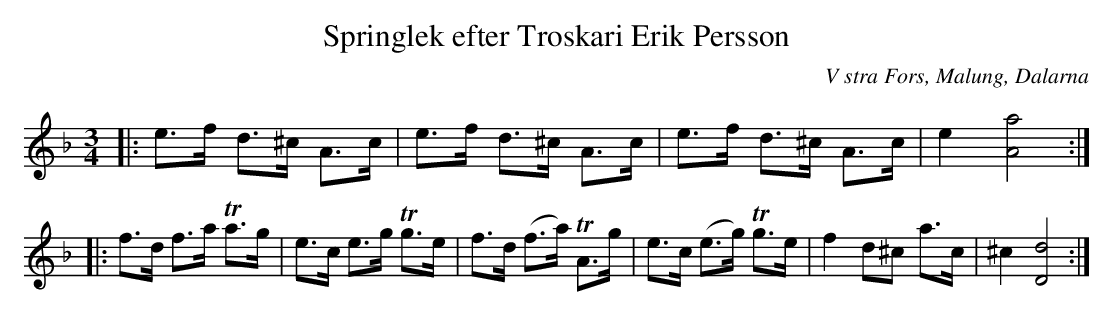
X:1
T:Springlek efter Troskari Erik Persson
O:V stra Fors, Malung, Dalarna
M:3/4
L:1/8
K:Dm
|: e3/2f/2 d3/2^c/2 A3/2c/2 | e3/2f/2 d3/2^c/2 A3/2c/2 | e3/2f/2 d3/2^c/2 A3/2c/2 | e2 [A4a4] :|
|: f3/2d/2 f3/2a/2 Ta3/2g/2 | e3/2c/2 e3/2g/2 Tg3/2e/2 | f3/2d/2 (f3/2a/2) TA3/2g/2 | e3/2c/2 (e3/2g/2) Tg3/2e/2 | f2 d^c a3/2c/2 | ^c2 [d4D4] :|
